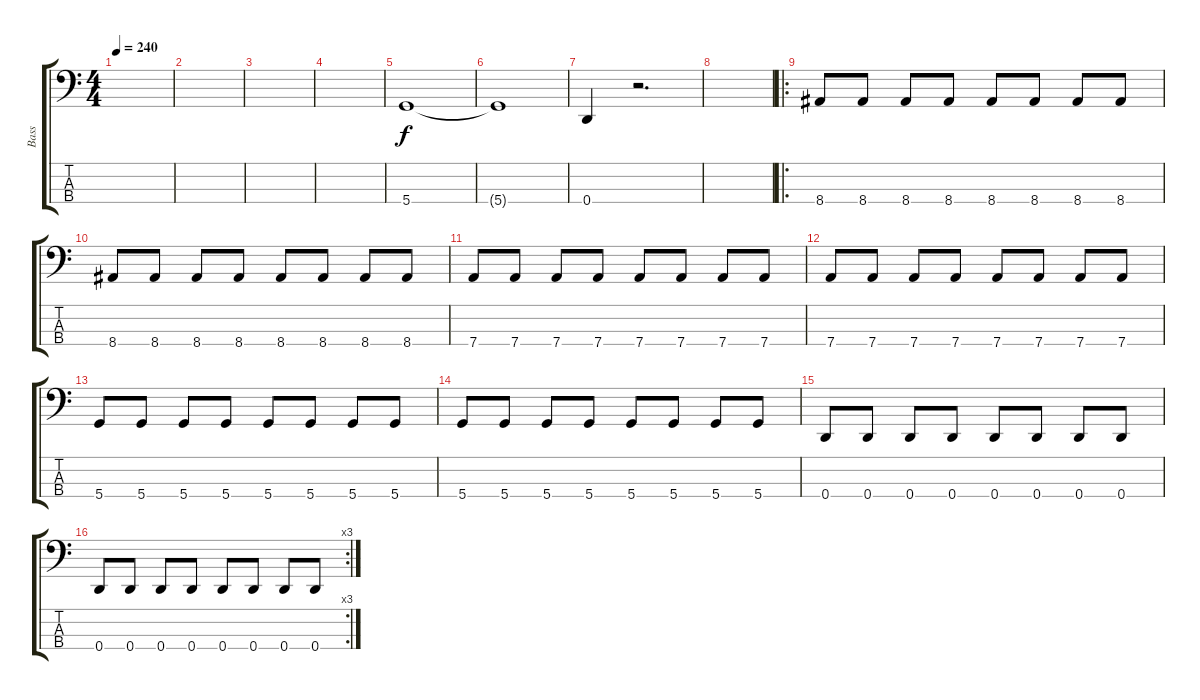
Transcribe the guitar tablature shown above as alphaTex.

\track ("Bass" "Bass") {instrument electricbasspick}
\staff {score tabs}
\tuning (G2 D2 A1 D1) {hide}
\ts (4 4)
\tempo 240
\clef f4
\ks c
|
|
|
|
5.4.1 |
5.4{t}.1 |
0.4.4 r.2{d} |
|
\ro
8.4.8 8.4.8 8.4.8 8.4.8 8.4.8 8.4.8 8.4.8 8.4.8 |
8.4.8 8.4.8 8.4.8 8.4.8 8.4.8 8.4.8 8.4.8 8.4.8 |
7.4.8 7.4.8 7.4.8 7.4.8 7.4.8 7.4.8 7.4.8 7.4.8 |
7.4.8 7.4.8 7.4.8 7.4.8 7.4.8 7.4.8 7.4.8 7.4.8 |
5.4.8 5.4.8 5.4.8 5.4.8 5.4.8 5.4.8 5.4.8 5.4.8 |
5.4.8 5.4.8 5.4.8 5.4.8 5.4.8 5.4.8 5.4.8 5.4.8 |
0.4.8 0.4.8 0.4.8 0.4.8 0.4.8 0.4.8 0.4.8 0.4.8 |
\rc 3
0.4.8 0.4.8 0.4.8 0.4.8 0.4.8 0.4.8 0.4.8 0.4.8
